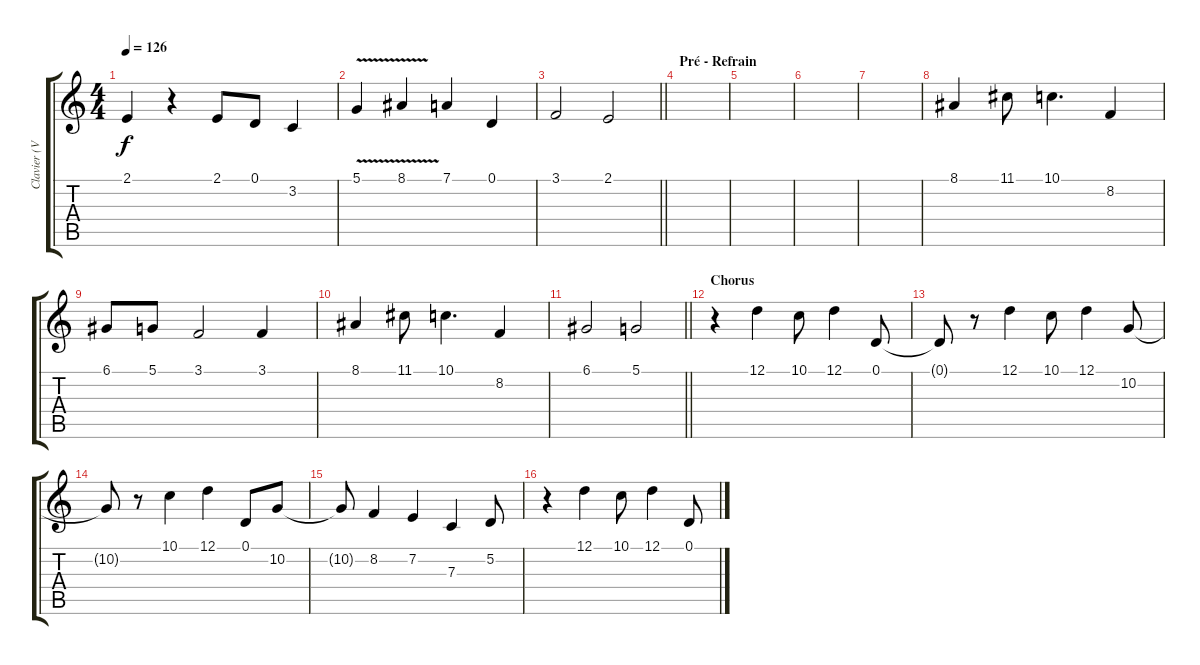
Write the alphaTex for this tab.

\track ("Clavier (Vocal)" "Clavier (V") {instrument lead3calliope}
\staff {score tabs}
\tuning (D4 A3 F3 C3 G2 C2) {hide}
\ts (4 4)
\tempo 126
\clef g2
\ks c
2.1.4{dy f} r.4 2.1.8 0.1.8 3.2.4 |
5.1{v}.4 8.1{v}.4 7.1.4 0.1.4 |
\barLineRight lightlight
3.1.2 2.1.2 |
\section ("" "Pré - Refrain")
|
|
|
|
8.1.4 11.1.8 10.1.4{d} 8.2.4 |
6.1.8 5.1.8 3.1.2 3.1.4 |
8.1.4 11.1.8 10.1.4{d} 8.2.4 |
\barLineRight lightlight
6.1.2 5.1.2 |
\section ("" "Chorus")
r.4 12.1.4 10.1.8 12.1.4 0.1.8 |
0.1{t}.8 r.8 12.1.4 10.1.8 12.1.4 10.2.8 |
10.2{t}.8 r.8 10.1.4 12.1.4 0.1.8 10.2.8 |
10.2{t}.8 8.2.4 7.2.4 7.3.4 5.2.8 |
r.4 12.1.4 10.1.8 12.1.4 0.1.8
